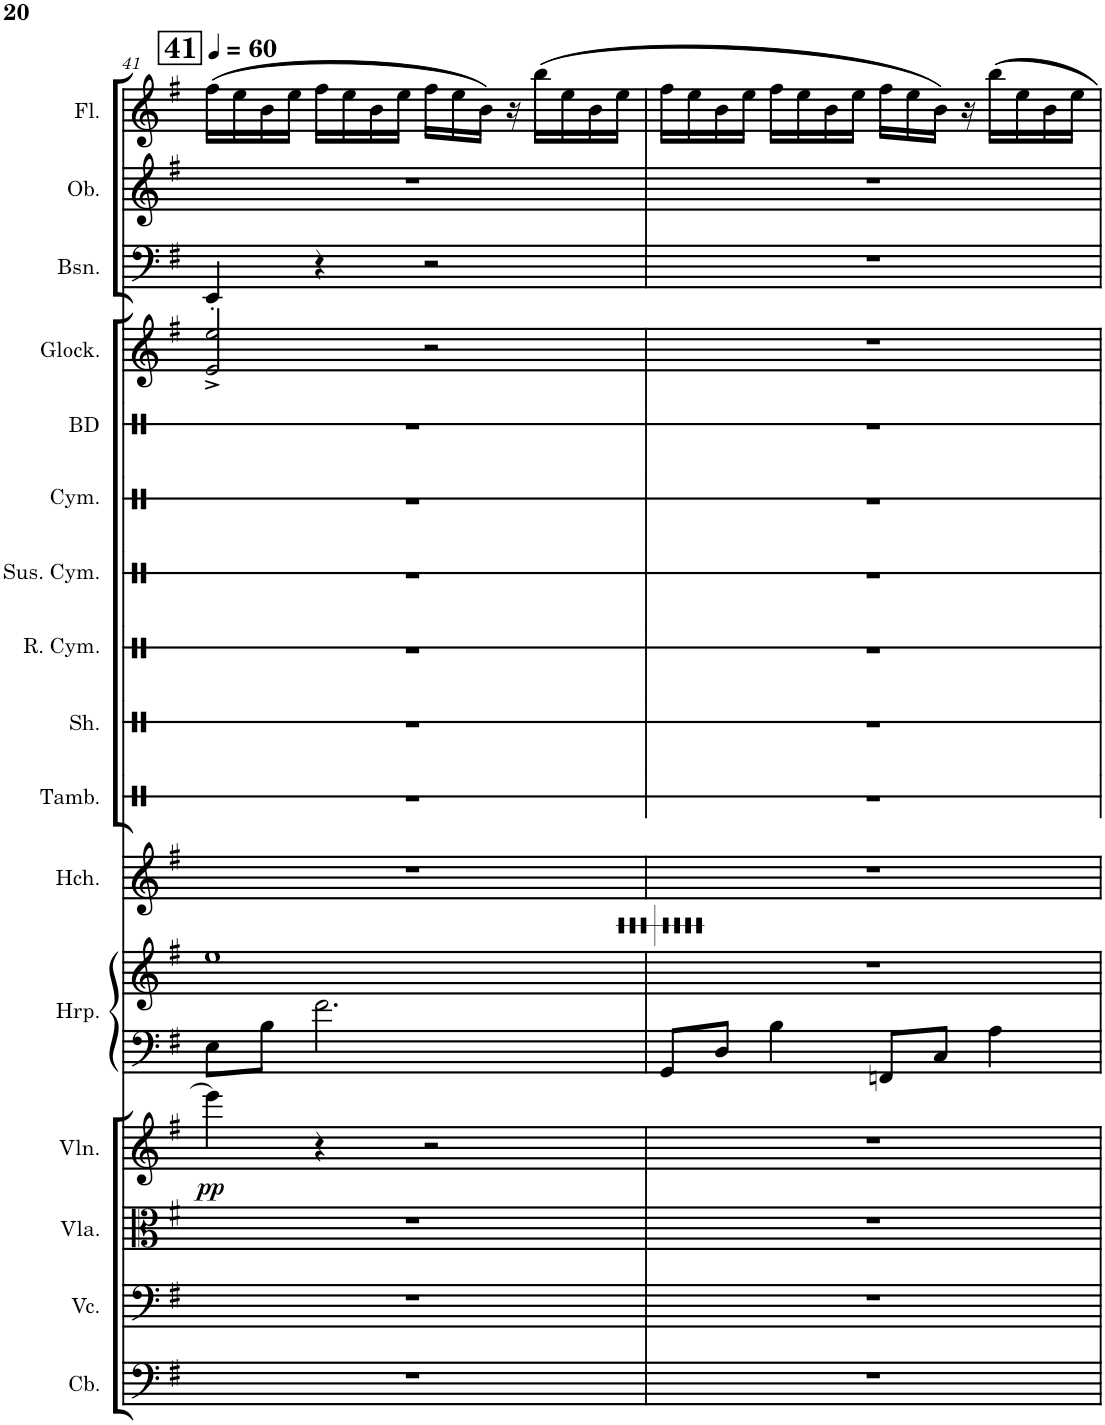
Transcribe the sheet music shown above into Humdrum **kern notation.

**kern	**kern	**kern	**kern	**dynam	**kern	**kern	**kern	**kern	**kern	**kern	**kern	**kern	**kern	**kern	**kern	**kern	**kern
*part16	*part15	*part14	*part13	*part13	*part12	*part12	*part11	*part10	*part9	*part8	*part7	*part6	*part5	*part4	*part3	*part2	*part1
*staff17	*staff16	*staff15	*staff14	*staff14	*staff13	*staff12	*staff11	*staff10	*staff9	*staff8	*staff7	*staff6	*staff5	*staff4	*staff3	*staff2	*staff1
*I"Contrabass	*I"Violoncello	*I"Viola	*I"Violin	*	*I"Harp	*	*I"Harpsichord	*I"Tambourine	*I"Shaker	*I"Ride Cymbal	*I"Suspended Cymbal	*I"Cymbals	*I"Bass Drum	*I"Glockenspiel	*I"Bassoon	*I"Oboe	*I"Flute
*I'Cb.	*I'Vc.	*I'Vla.	*I'Vln.	*	*I'Hrp.	*	*I'Hch.	*I'Tamb.	*I'Sh.	*I'R. Cym.	*I'Sus. Cym.	*I'Cym.	*I'BD	*I'Glock.	*I'Bsn.	*I'Ob.	*I'Fl.
!!LO:PB:g=z
*clefF4	*clefF4	*clefC3	*clefG2	*	*clefF4	*clefG2	*clefG2	*clefX	*clefX	*clefX	*clefX	*clefX	*clefX	*clefG2	*clefF4	*clefG2	*clefG2
*Trd7c12	*	*	*	*	*	*	*	*	*	*	*	*	*	*Trd-14c-24	*	*	*
*k[f#]	*k[f#]	*k[f#]	*k[f#]	*	*k[f#]	*k[f#]	*k[f#]	*k[]	*k[]	*k[]	*k[]	*k[]	*k[]	*k[f#]	*k[f#]	*k[f#]	*k[f#]
*M4/4	*M4/4	*M4/4	*M4/4	*	*M4/4	*M4/4	*M4/4	*M4/4	*M4/4	*M4/4	*M4/4	*M4/4	*M4/4	*M4/4	*M4/4	*M4/4	*M4/4
*MM60	*MM60	*MM60	*MM60	*	*MM60	*MM60	*MM60	*MM60	*MM60	*MM60	*MM60	*MM60	*MM60	*MM60	*MM60	*MM60	*MM60
!!LO:REH:place=s1:a:B:cj:fs=14:t=41
=41	=41	=41	=41	=41	=41	=41	=41	=41	=41	=41	=41	=41	=41	=41	=41	=41	=41
!	!	!	!	!LO:DY:b	!	!	!	!	!	!	!	!	!	!	!	!	!
1r	1r	1r	4eee\]	pp	8E\L	1ee	1r	1r	1r	1r	1r	1r	1r	2e/^ 2ee/^	4EE'/	1r	(16ff#\LL
.	.	.	.	.	.	.	.	.	.	.	.	.	.	.	.	.	16ee\
.	.	.	.	.	8B\J	.	.	.	.	.	.	.	.	.	.	.	16b\
.	.	.	.	.	.	.	.	.	.	.	.	.	.	.	.	.	16ee\JJ
.	.	.	4r	.	2.f#\	.	.	.	.	.	.	.	.	.	4r	.	16ff#\LL
.	.	.	.	.	.	.	.	.	.	.	.	.	.	.	.	.	16ee\
.	.	.	.	.	.	.	.	.	.	.	.	.	.	.	.	.	16b\
.	.	.	.	.	.	.	.	.	.	.	.	.	.	.	.	.	16ee\JJ
.	.	.	2r	.	.	.	.	.	.	.	.	.	.	2r	2r	.	16ff#\LL
.	.	.	.	.	.	.	.	.	.	.	.	.	.	.	.	.	16ee\
.	.	.	.	.	.	.	.	.	.	.	.	.	.	.	.	.	16b\JJ)
.	.	.	.	.	.	.	.	.	.	.	.	.	.	.	.	.	16r
.	.	.	.	.	.	.	.	.	.	.	.	.	.	.	.	.	(16bb\LL
.	.	.	.	.	.	.	.	.	.	.	.	.	.	.	.	.	16ee\
.	.	.	.	.	.	.	.	.	.	.	.	.	.	.	.	.	16b\
.	.	.	.	.	.	.	.	.	.	.	.	.	.	.	.	.	16ee\JJ
=42	=42	=42	=42	=42	=42	=42	=42	=42	=42	=42	=42	=42	=42	=42	=42	=42	=42
1r	1r	1r	1r	.	8GG/L	1r	1r	1r	1r	1r	1r	1r	1r	1r	1r	1r	16ff#\LL
.	.	.	.	.	.	.	.	.	.	.	.	.	.	.	.	.	16ee\
.	.	.	.	.	8D/J	.	.	.	.	.	.	.	.	.	.	.	16b\
.	.	.	.	.	.	.	.	.	.	.	.	.	.	.	.	.	16ee\JJ
.	.	.	.	.	4B\	.	.	.	.	.	.	.	.	.	.	.	16ff#\LL
.	.	.	.	.	.	.	.	.	.	.	.	.	.	.	.	.	16ee\
.	.	.	.	.	.	.	.	.	.	.	.	.	.	.	.	.	16b\
.	.	.	.	.	.	.	.	.	.	.	.	.	.	.	.	.	16ee\JJ
.	.	.	.	.	8FFn/L	.	.	.	.	.	.	.	.	.	.	.	16ff#\LL
.	.	.	.	.	.	.	.	.	.	.	.	.	.	.	.	.	16ee\
.	.	.	.	.	8C/J	.	.	.	.	.	.	.	.	.	.	.	16b\JJ)
.	.	.	.	.	.	.	.	.	.	.	.	.	.	.	.	.	16r
.	.	.	.	.	4A\	.	.	.	.	.	.	.	.	.	.	.	16bb\LL
.	.	.	.	.	.	.	.	.	.	.	.	.	.	.	.	.	16ee\
.	.	.	.	.	.	.	.	.	.	.	.	.	.	.	.	.	16b\
.	.	.	.	.	.	.	.	.	.	.	.	.	.	.	.	.	16ee\JJ
=	=	=	=	=	=	=	=	=	=	=	=	=	=	=	=	=	=
*-	*-	*-	*-	*-	*-	*-	*-	*-	*-	*-	*-	*-	*-	*-	*-	*-	*-
